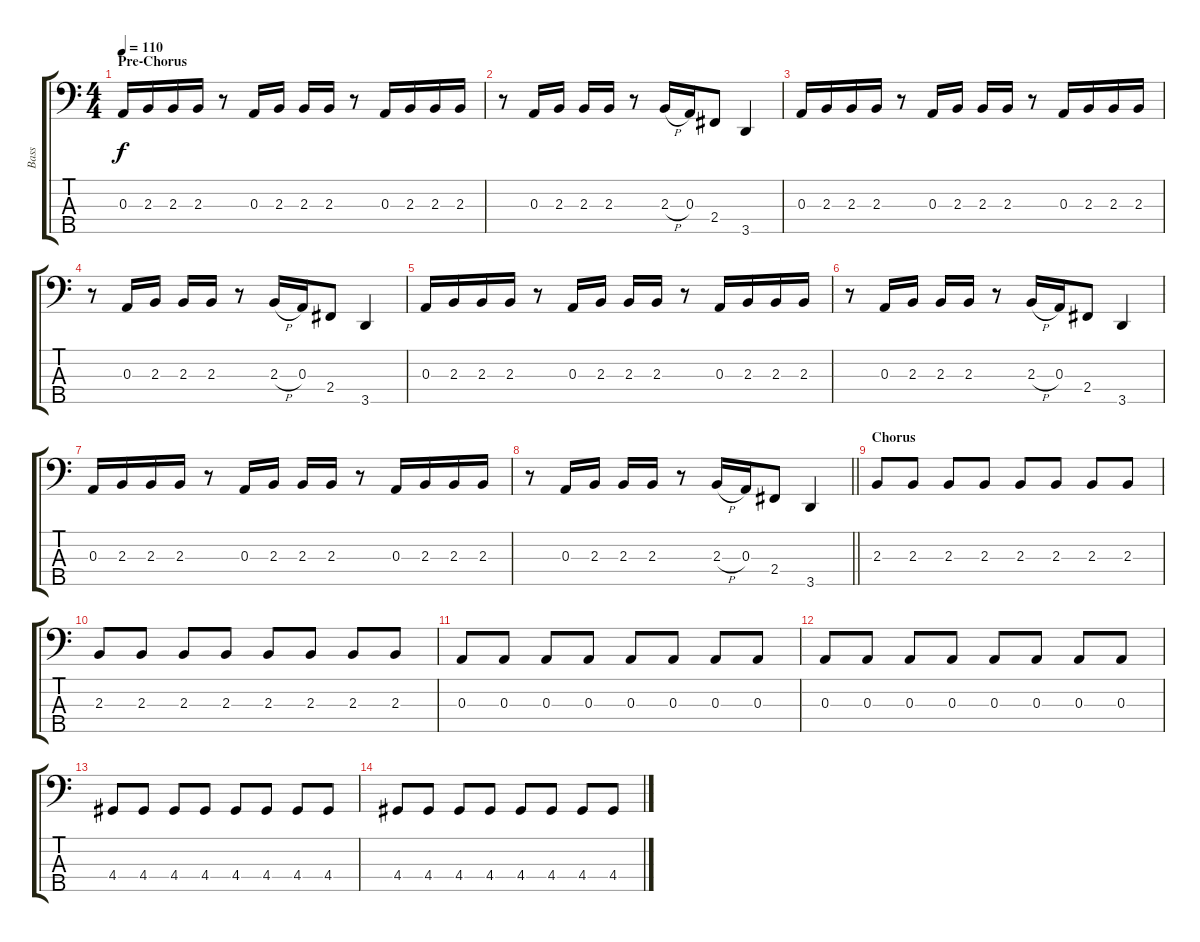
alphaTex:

\track ("Bass" "Bass") {instrument electricbassfinger}
\staff {score tabs}
\tuning (G2 D2 A1 E1 B0) {hide}
\ts (4 4)
\section ("" "Pre-Chorus")
\tempo 110
\clef f4
\ks c
0.3.16{dy f} 2.3.16 2.3.16 2.3.16 r.8 0.3.16 2.3.16 2.3.16 2.3.16 r.8 0.3.16 2.3.16 2.3.16 2.3.16 |
r.8 0.3.16 2.3.16 2.3.16 2.3.16 r.8 2.3{h}.16 0.3.16 2.4.8 3.5.4 |
0.3.16 2.3.16 2.3.16 2.3.16 r.8 0.3.16 2.3.16 2.3.16 2.3.16 r.8 0.3.16 2.3.16 2.3.16 2.3.16 |
r.8 0.3.16 2.3.16 2.3.16 2.3.16 r.8 2.3{h}.16 0.3.16 2.4.8 3.5.4 |
0.3.16 2.3.16 2.3.16 2.3.16 r.8 0.3.16 2.3.16 2.3.16 2.3.16 r.8 0.3.16 2.3.16 2.3.16 2.3.16 |
r.8 0.3.16 2.3.16 2.3.16 2.3.16 r.8 2.3{h}.16 0.3.16 2.4.8 3.5.4 |
0.3.16 2.3.16 2.3.16 2.3.16 r.8 0.3.16 2.3.16 2.3.16 2.3.16 r.8 0.3.16 2.3.16 2.3.16 2.3.16 |
\barLineRight lightlight
r.8 0.3.16 2.3.16 2.3.16 2.3.16 r.8 2.3{h}.16 0.3.16 2.4.8 3.5.4 |
\section ("" "Chorus")
2.3.8 2.3.8 2.3.8 2.3.8 2.3.8 2.3.8 2.3.8 2.3.8 |
2.3.8 2.3.8 2.3.8 2.3.8 2.3.8 2.3.8 2.3.8 2.3.8 |
0.3.8 0.3.8 0.3.8 0.3.8 0.3.8 0.3.8 0.3.8 0.3.8 |
0.3.8 0.3.8 0.3.8 0.3.8 0.3.8 0.3.8 0.3.8 0.3.8 |
4.4.8 4.4.8 4.4.8 4.4.8 4.4.8 4.4.8 4.4.8 4.4.8 |
4.4.8 4.4.8 4.4.8 4.4.8 4.4.8 4.4.8 4.4.8 4.4.8
